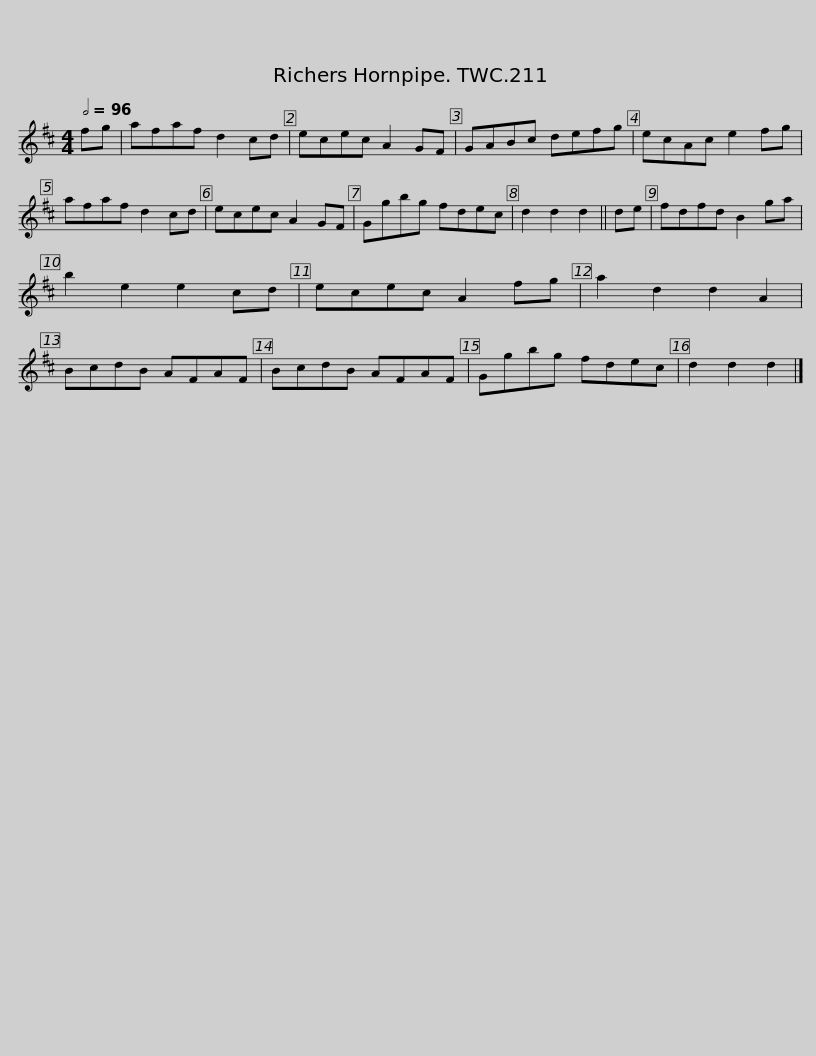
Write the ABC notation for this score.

X:1
L:1/8
Q:1/2=96
M:4/4
I:linebreak $
K:D
V:1 treble
V:1
 fg | afaf d2 cd | ecec A2 GF | GABc defg | ecAc e2 fg | %5
 afaf d2 cd |$ ecec A2 GF | Ggbg fdec | d2 d2 d2 || de | %10
 fdfd B2 ga | b2 e2 e2 cd | ecec A2 fg | a2 d2 d2 A2 |$ BcdB AFAF | %15
 BcdB AFAF | Ggbg fdec | d2 d2 d2 |] %18
